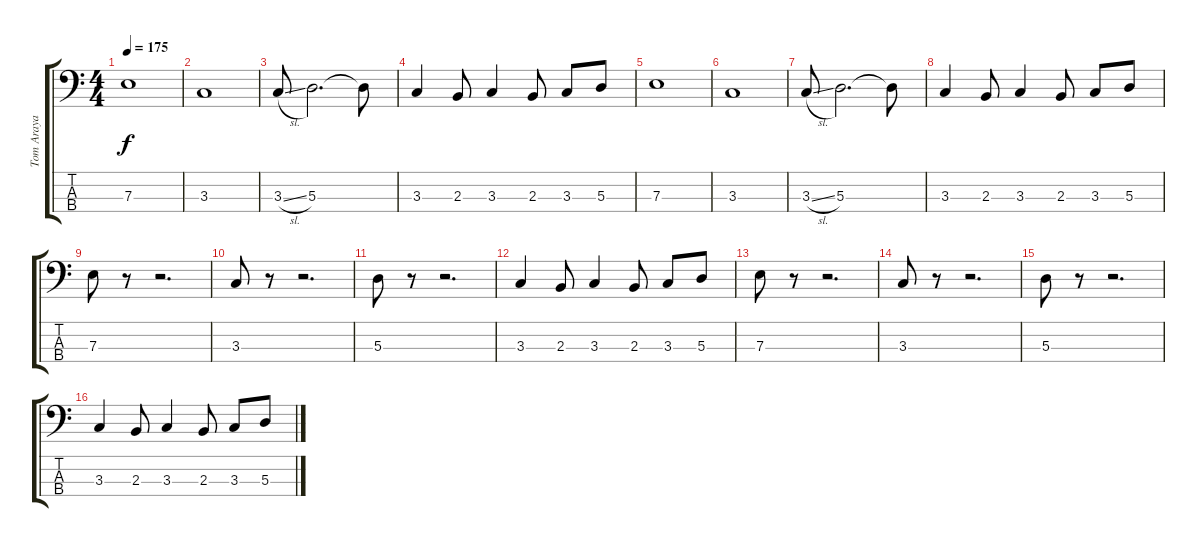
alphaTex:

\track ("Tom Araya" "Tom Araya") {instrument electricbassfinger}
\staff {score tabs}
\tuning (G2 D2 A1 E1) {hide}
\ts (4 4)
\tempo 175
\clef f4
\ks c
7.3.1{dy f} |
3.3.1 |
3.3{sl}.8 5.3.2{d} 5.3{t}.8 |
3.3.4 2.3.8 3.3.4 2.3.8 3.3.8 5.3.8 |
7.3.1 |
3.3.1 |
3.3{sl}.8 5.3.2{d} 5.3{t}.8 |
3.3.4 2.3.8 3.3.4 2.3.8 3.3.8 5.3.8 |
7.3.8 r.8 r.2{d} |
3.3.8 r.8 r.2{d} |
5.3.8 r.8 r.2{d} |
3.3.4 2.3.8 3.3.4 2.3.8 3.3.8 5.3.8 |
7.3.8 r.8 r.2{d} |
3.3.8 r.8 r.2{d} |
5.3.8 r.8 r.2{d} |
3.3.4 2.3.8 3.3.4 2.3.8 3.3.8 5.3.8
